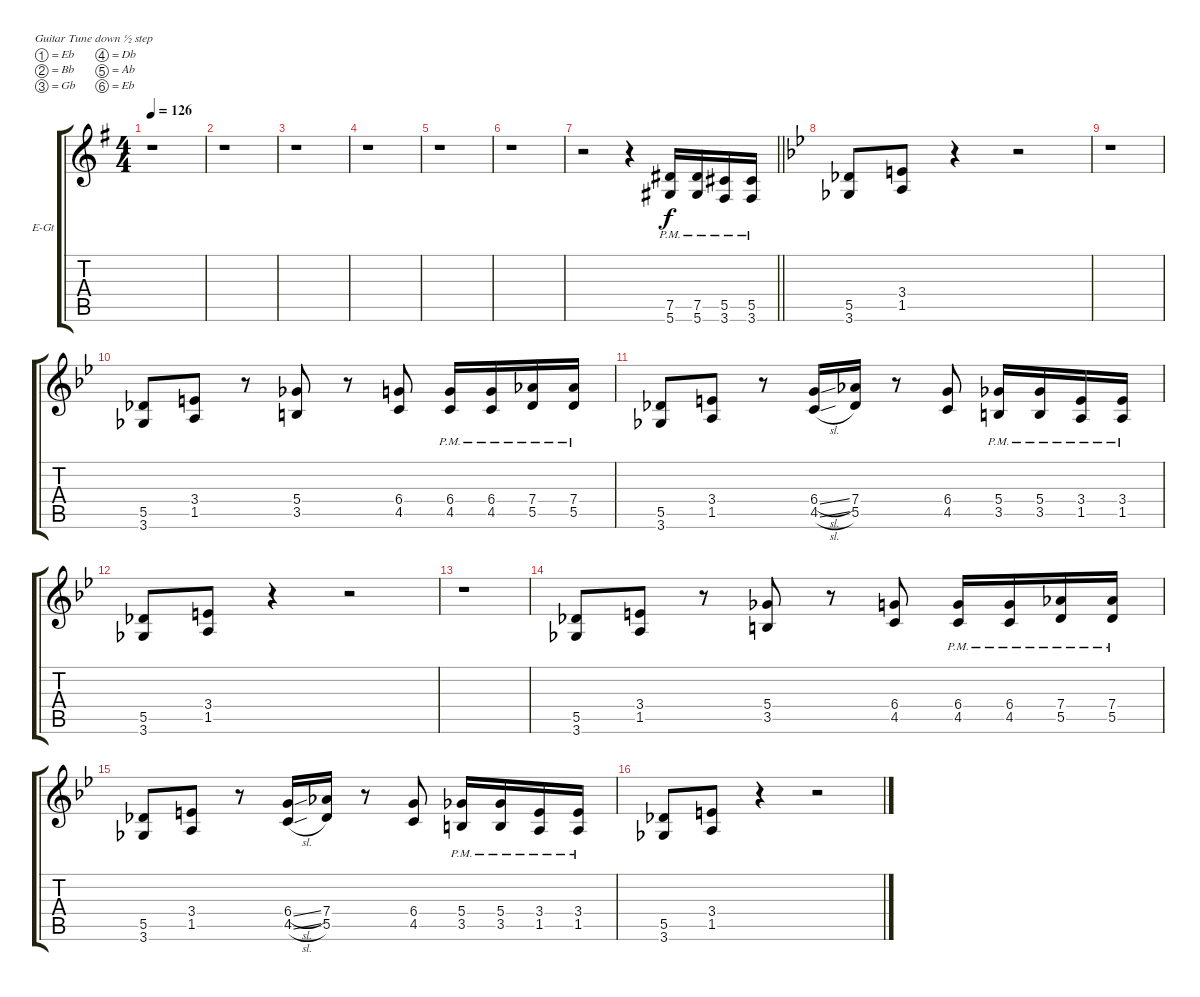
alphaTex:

\bracketExtendMode groupsimilarinstruments
\firstSystemTrackNameOrientation horizontal
\otherSystemsTrackNameOrientation horizontal
\track ("Untitled" "E-Gt") {instrument distortionguitar}
\staff {score tabs}
\tuning (Eb4 Bb3 Gb3 Db3 Ab2 Eb2)
\ts (4 4)
\tempo 126
\clef g2
\ks g
r.1{dy f} |
r.1 |
r.1 |
r.1 |
r.1 |
r.1 |
\barLineRight lightlight
r.2 r.4 (7.5{pm} 5.6{pm}).16 (7.5{pm} 5.6{pm}).16 (5.5{pm} 3.6{pm}).16 (5.5{pm} 3.6{pm}).16 |
\section ("" " ")
\ks bb
(5.5 3.6).8 (3.4 1.5).8 r.4 r.2 |
r.1 |
(5.5 3.6).8 (3.4 1.5).8 r.8 (5.4 3.5).8 r.8 (6.4 4.5).8 (6.4{pm} 4.5{pm}).16 (6.4{pm} 4.5{pm}).16 (7.4{pm} 5.5{pm}).16 (7.4{pm} 5.5{pm}).16 |
(5.5 3.6).8 (3.4 1.5).8 r.8 (6.4{sl} 4.5{sl}).16 (7.4 5.5).16 r.8 (6.4 4.5).8 (5.4{pm} 3.5{pm}).16 (5.4{pm} 3.5{pm}).16 (3.4{pm} 1.5{pm}).16 (3.4{pm} 1.5{pm}).16 |
(5.5 3.6).8 (3.4 1.5).8 r.4 r.2 |
r.1 |
(5.5 3.6).8 (3.4 1.5).8 r.8 (5.4 3.5).8 r.8 (6.4 4.5).8 (6.4{pm} 4.5{pm}).16 (6.4{pm} 4.5{pm}).16 (7.4{pm} 5.5{pm}).16 (7.4{pm} 5.5{pm}).16 |
(5.5 3.6).8 (3.4 1.5).8 r.8 (6.4{sl} 4.5{sl}).16 (7.4 5.5).16 r.8 (6.4 4.5).8 (5.4{pm} 3.5{pm}).16 (5.4{pm} 3.5{pm}).16 (3.4{pm} 1.5{pm}).16 (3.4{pm} 1.5{pm}).16 |
(5.5 3.6).8 (3.4 1.5).8 r.4 r.2
